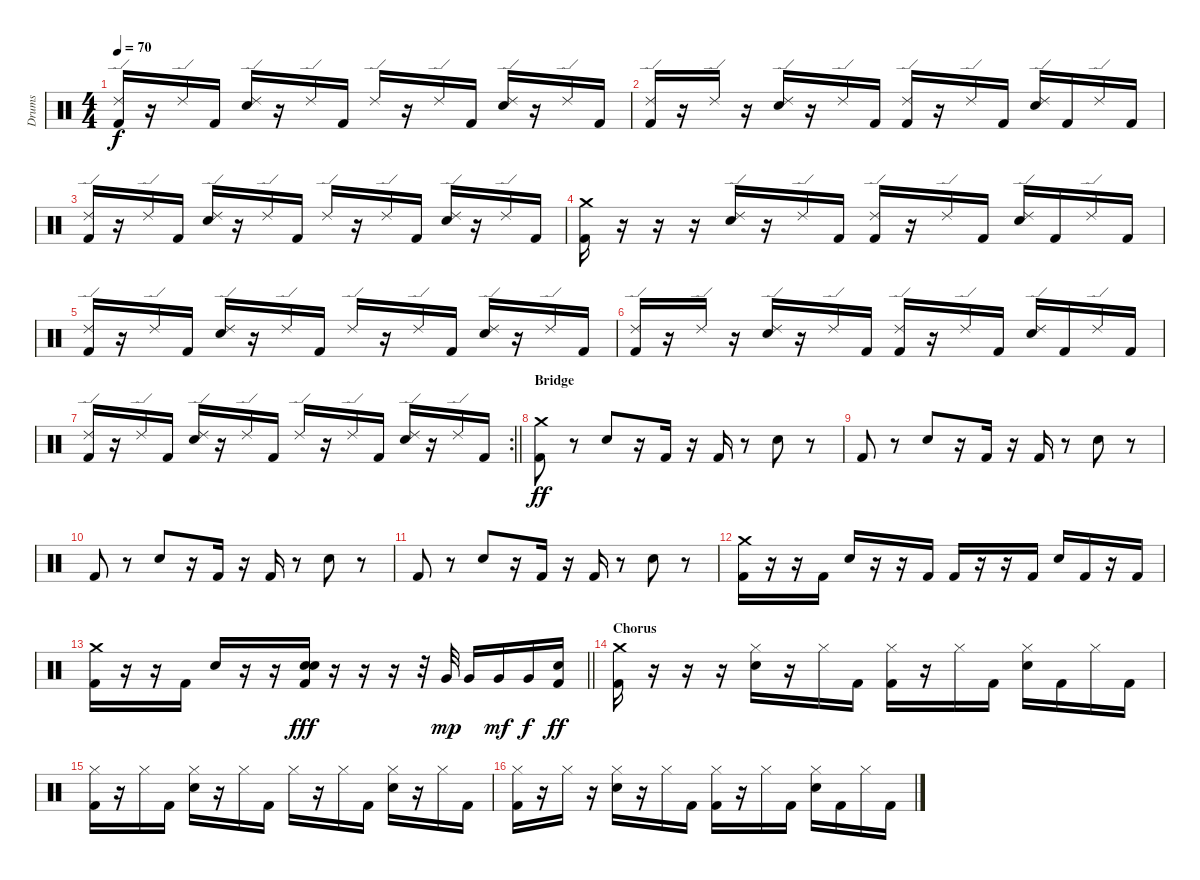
\track ("Drums" "Drums") {instrument percussion}
\staff {score}
\articulation defaults
\ts (4 4)
\tempo 70
\clef neutral
\ks c
("Ride (edge) 2" "Kick (hit) 2").16{dy f} r.16 "Ride (edge) 2".16 "Kick (hit) 2".16 ("Ride (edge) 2" "Snare (hit) 2").16 r.16 "Ride (edge) 2".16 "Kick (hit) 2".16 "Ride (edge) 2".16 r.16 "Ride (edge) 2".16 "Kick (hit) 2".16 ("Ride (edge) 2" "Snare (hit) 2").16 r.16 "Ride (edge) 2".16 "Kick (hit) 2".16 |
("Ride (edge) 2" "Kick (hit) 2").16 r.16 "Ride (edge) 2".16 r.16 ("Ride (edge) 2" "Snare (hit) 2").16 r.16 "Ride (edge) 2".16 "Kick (hit) 2".16 ("Ride (edge) 2" "Kick (hit) 2").16 r.16 "Ride (edge) 2".16 "Kick (hit) 2".16 ("Ride (edge) 2" "Snare (hit) 2").16 "Kick (hit) 2".16 "Ride (edge) 2".16 "Kick (hit) 2".16 |
("Ride (edge) 2" "Kick (hit) 2").16 r.16 "Ride (edge) 2".16 "Kick (hit) 2".16 ("Ride (edge) 2" "Snare (hit) 2").16 r.16 "Ride (edge) 2".16 "Kick (hit) 2".16 "Ride (edge) 2".16 r.16 "Ride (edge) 2".16 "Kick (hit) 2".16 ("Ride (edge) 2" "Snare (hit) 2").16 r.16 "Ride (edge) 2".16 "Kick (hit) 2".16 |
("Crash medium (hit)" "Kick (hit) 2").16 r.16 r.16 r.16 ("Ride (edge) 2" "Snare (hit) 2").16 r.16 "Ride (edge) 2".16 "Kick (hit) 2".16 ("Ride (edge) 2" "Kick (hit) 2").16 r.16 "Ride (edge) 2".16 "Kick (hit) 2".16 ("Ride (edge) 2" "Snare (hit) 2").16 "Kick (hit) 2".16 "Ride (edge) 2".16 "Kick (hit) 2".16 |
("Ride (edge) 2" "Kick (hit) 2").16 r.16 "Ride (edge) 2".16 "Kick (hit) 2".16 ("Ride (edge) 2" "Snare (hit) 2").16 r.16 "Ride (edge) 2".16 "Kick (hit) 2".16 "Ride (edge) 2".16 r.16 "Ride (edge) 2".16 "Kick (hit) 2".16 ("Ride (edge) 2" "Snare (hit) 2").16 r.16 "Ride (edge) 2".16 "Kick (hit) 2".16 |
("Ride (edge) 2" "Kick (hit) 2").16 r.16 "Ride (edge) 2".16 r.16 ("Ride (edge) 2" "Snare (hit) 2").16 r.16 "Ride (edge) 2".16 "Kick (hit) 2".16 ("Ride (edge) 2" "Kick (hit) 2").16 r.16 "Ride (edge) 2".16 "Kick (hit) 2".16 ("Ride (edge) 2" "Snare (hit) 2").16 "Kick (hit) 2".16 "Ride (edge) 2".16 "Kick (hit) 2".16 |
\rc 2
\barLineRight lightlight
("Ride (edge) 2" "Kick (hit) 2").16 r.16 "Ride (edge) 2".16 "Kick (hit) 2".16 ("Ride (edge) 2" "Snare (hit) 2").16 r.16 "Ride (edge) 2".16 "Kick (hit) 2".16 "Ride (edge) 2".16 r.16 "Ride (edge) 2".16 "Kick (hit) 2".16 ("Ride (edge) 2" "Snare (hit) 2").16 r.16 "Ride (edge) 2".16 "Kick (hit) 2".16 |
\section ("" "Bridge")
("Crash medium (hit)" "Kick (hit) 2").8{dy ff} r.8 "Snare (hit) 2".8 r.16 "Kick (hit) 2".16 r.16 "Kick (hit) 2".16 r.8 "Snare (hit) 2".8 r.8 |
"Kick (hit) 2".8 r.8 "Snare (hit) 2".8 r.16 "Kick (hit) 2".16 r.16 "Kick (hit) 2".16 r.8 "Snare (hit) 2".8 r.8 |
"Kick (hit) 2".8 r.8 "Snare (hit) 2".8 r.16 "Kick (hit) 2".16 r.16 "Kick (hit) 2".16 r.8 "Snare (hit) 2".8 r.8 |
"Kick (hit) 2".8 r.8 "Snare (hit) 2".8 r.16 "Kick (hit) 2".16 r.16 "Kick (hit) 2".16 r.8 "Snare (hit) 2".8 r.8 |
("Crash medium (hit)" "Kick (hit) 2").16 r.16 r.16 "Kick (hit) 2".16 "Snare (hit) 2".16 r.16 r.16 "Kick (hit) 2".16 "Kick (hit) 2".16 r.16 r.16 "Kick (hit) 2".16 "Snare (hit) 2".16 "Kick (hit) 2".16 r.16 "Kick (hit) 2".16 |
\barLineRight lightlight
("Crash medium (hit)" "Kick (hit) 2").16 r.16 r.16 "Kick (hit) 2".16 "Snare (hit) 2".16 r.16 r.16 ("Kick (hit) 2" "Snare (hit) 2" "Snare (hit) 2").16{dy fff} r.16 r.16 r.16 r.32 "Very Low Tom (hit)".32{dy mp} "Very Low Tom (hit)".16 "Very Low Tom (hit)".16{dy mf} "Very Low Tom (hit)".16{dy f} ("Snare (hit) 2" "Kick (hit) 2").16{dy ff} |
\section ("" "Chorus")
("Crash medium (hit)" "Kick (hit) 2").16 r.16 r.16 r.16 ("Hi-Hat (closed)" "Snare (hit) 2").16 r.16 "Hi-Hat (closed)".16 "Kick (hit) 2".16 ("Hi-Hat (closed)" "Kick (hit) 2").16 r.16 "Hi-Hat (closed)".16 "Kick (hit) 2".16 ("Hi-Hat (closed)" "Snare (hit) 2").16 "Kick (hit) 2".16 "Hi-Hat (closed)".16 "Kick (hit) 2".16 |
("Hi-Hat (closed)" "Kick (hit) 2").16 r.16 "Hi-Hat (closed)".16 "Kick (hit) 2".16 ("Hi-Hat (closed)" "Snare (hit) 2").16 r.16 "Hi-Hat (closed)".16 "Kick (hit) 2".16 "Hi-Hat (closed)".16 r.16 "Hi-Hat (closed)".16 "Kick (hit) 2".16 ("Hi-Hat (closed)" "Snare (hit) 2").16 r.16 "Hi-Hat (closed)".16 "Kick (hit) 2".16 |
("Hi-Hat (closed)" "Kick (hit) 2").16 r.16 "Hi-Hat (closed)".16 r.16 ("Hi-Hat (closed)" "Snare (hit) 2").16 r.16 "Hi-Hat (closed)".16 "Kick (hit) 2".16 ("Hi-Hat (closed)" "Kick (hit) 2").16 r.16 "Hi-Hat (closed)".16 "Kick (hit) 2".16 ("Hi-Hat (closed)" "Snare (hit) 2").16 "Kick (hit) 2".16 "Hi-Hat (closed)".16 "Kick (hit) 2".16
